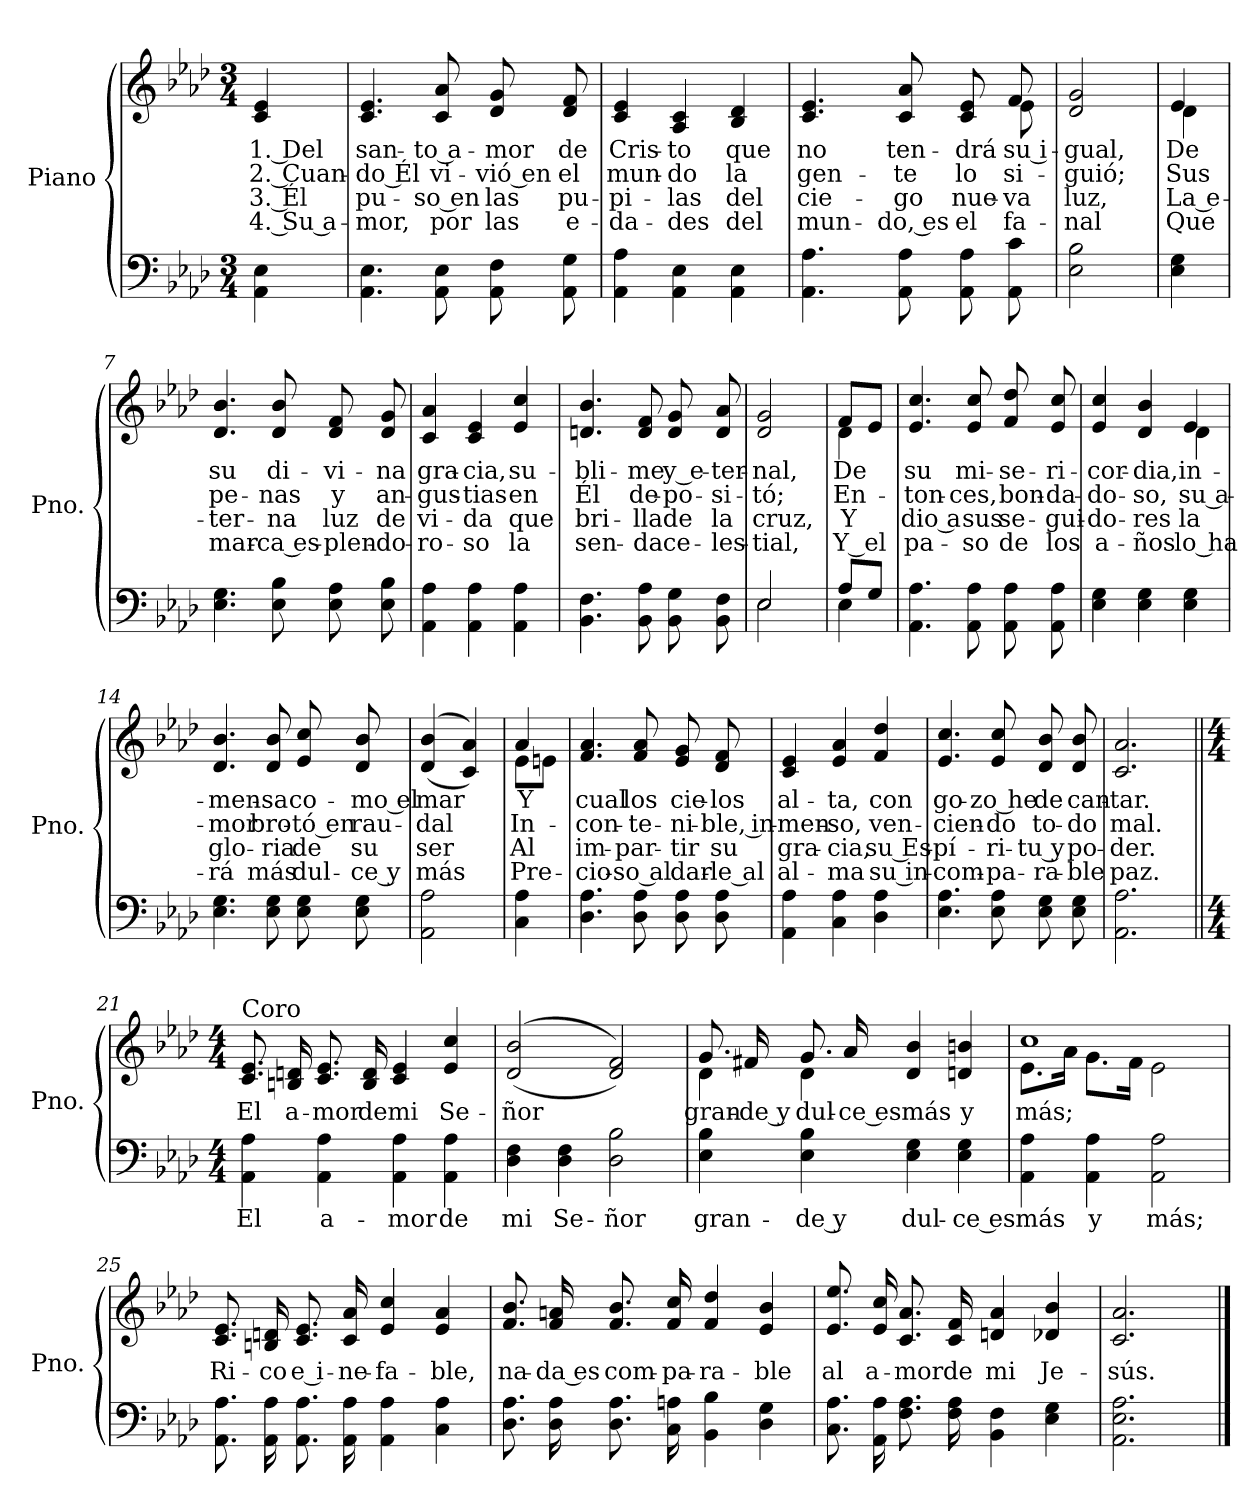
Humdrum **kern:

**kern	**text	**kern	**text	**text	**text	**text
*part1	*part1	*part1	*part1	*part1	*part1	*part1
*staff2	*staff2	*staff1	*staff1	*staff1	*staff1	*staff1
*I"Piano	*	*	*	*	*	*
*I'Pno.	*	*	*	*	*	*
*stria5	*	*stria5	*	*	*	*
*clefF4	*	*clefG2	*	*	*	*
*k[b-e-a-d-]	*	*k[b-e-a-d-]	*	*	*	*
*M3/4	*	*M3/4	*	*	*	*
=1	=1	=1	=1	=1	=1	=1
!	!	!	!LO:LY:b	!LO:LY:b	!LO:LY:b	!LO:LY:b
4AA-\ 4E-\	.	4c/ 4e-/	1. Del	2. Cuan-	3. Él	4. Su a-
=2	=2	=2	=2	=2	=2	=2
!	!	!	!LO:LY:b	!LO:LY:b	!LO:LY:b	!LO:LY:b
4.AA-\ 4.E-\	.	4.c/ 4.e-/	san-	-do Él	pu-	-mor,
!	!	!	!LO:LY:b	!LO:LY:b	!LO:LY:b	!LO:LY:b
8AA-\ 8E-\	.	8c/ 8a-/	-to a-	vi-	-so en	por
!	!	!	!LO:LY:b	!LO:LY:b	!LO:LY:b	!LO:LY:b
8AA-\ 8F\	.	8d-/ 8g/	-mor	-vió en	las	las
!	!	!	!LO:LY:b	!LO:LY:b	!LO:LY:b	!LO:LY:b
8AA-\ 8G\	.	8d-/ 8f/	de	el	pu-	e-
=3	=3	=3	=3	=3	=3	=3
!	!	!	!LO:LY:b	!LO:LY:b	!LO:LY:b	!LO:LY:b
4AA-\ 4A-\	.	4c/ 4e-/	Cris-	mun-	-pi-	-da-
!	!	!	!LO:LY:b	!LO:LY:b	!LO:LY:b	!LO:LY:b
4AA-\ 4E-\	.	4A-/ 4c/	-to	-do	-las	-des
!	!	!	!LO:LY:b	!LO:LY:b	!LO:LY:b	!LO:LY:b
4AA-\ 4E-\	.	4B-/ 4d-/	que	la	del	del
=4	=4	=4	=4	=4	=4	=4
!	!	!	!LO:LY:b	!LO:LY:b	!LO:LY:b	!LO:LY:b
*	*	*^	*	*	*	*
4.AA-\ 4.A-\	.	4.c/ 4.e-/	8ryy	no	gen-	cie-	mun-
!	!	!	!	!LO:LY:b	!LO:LY:b	!LO:LY:b	!LO:LY:b
*	*	*v	*v	*	*	*	*
8AA-\ 8A-\	.	8c/ 8a-/	ten-	-te	-go	-do, es
!	!	!	!LO:LY:b	!LO:LY:b	!LO:LY:b	!LO:LY:b
8AA-\ 8A-\	.	8c/ 8e-/	-drá	lo	nue-	el
!	!	!	!LO:LY:b	!LO:LY:b	!LO:LY:b	!LO:LY:b
*	*	*^	*	*	*	*
8AA-\ 8c\	.	8f/	8e-\	su i-	si-	-va	fa-
=5	=5	=5	=5	=5	=5	=5	=5
!	!	!	!	!LO:LY:b	!LO:LY:b	!LO:LY:b	!LO:LY:b
*	*	*v	*v	*	*	*	*
2E-\ 2B-\	.	2d-/ 2g/	-gual,	-guió;	luz,	-nal
!!LO:LB:g=z
=6	=6	=6	=6	=6	=6	=6
!	!	!	!LO:LY:b	!LO:LY:b	!LO:LY:b	!LO:LY:b
*	*	*^	*	*	*	*
4E-\ 4G\	.	4e-/	4d-\	De	Sus	La e-	Que
=7	=7	=7	=7	=7	=7	=7	=7
!	!	!	!	!LO:LY:b	!LO:LY:b	!LO:LY:b	!LO:LY:b
*	*	*v	*v	*	*	*	*
4.E-\ 4.G\	.	4.d-/ 4.b-/	su	pe-	-ter-	mar-
!	!	!	!LO:LY:b	!LO:LY:b	!LO:LY:b	!LO:LY:b
8E-\ 8B-\	.	8d-/ 8b-/	di-	-nas	-na	-ca es-
!	!	!	!LO:LY:b	!LO:LY:b	!LO:LY:b	!LO:LY:b
8E-\ 8A-\	.	8d-/ 8f/	-vi-	y	luz	-plen-
!	!	!	!LO:LY:b	!LO:LY:b	!LO:LY:b	!LO:LY:b
8E-\ 8B-\	.	8d-/ 8g/	-na	an-	de	-do-
=8	=8	=8	=8	=8	=8	=8
!	!	!	!LO:LY:b	!LO:LY:b	!LO:LY:b	!LO:LY:b
4AA-\ 4A-\	.	4c/ 4a-/	gra-	-gus-	vi-	-ro-
!	!	!	!LO:LY:b	!LO:LY:b	!LO:LY:b	!LO:LY:b
4AA-\ 4A-\	.	4c/ 4e-/	-cia,	-tias	-da	-so
!	!	!	!LO:LY:b	!LO:LY:b	!LO:LY:b	!LO:LY:b
4AA-\ 4A-\	.	4e-/ 4cc/	su-	en	que	la
=9	=9	=9	=9	=9	=9	=9
!	!	!	!LO:LY:b	!LO:LY:b	!LO:LY:b	!LO:LY:b
4.BB-\ 4.F\	.	4.dn/ 4.b-/	-bli-	Él	bri-	sen-
!	!	!	!LO:LY:b	!LO:LY:b	!LO:LY:b	!LO:LY:b
8BB-\ 8A-\	.	8d/ 8f/	-me	de-	-lla	-da
!	!	!	!LO:LY:b	!LO:LY:b	!LO:LY:b	!LO:LY:b
8BB-\ 8G\	.	8d/ 8g/	y e-	-po-	de	ce-
!	!	!	!LO:LY:b	!LO:LY:b	!LO:LY:b	!LO:LY:b
8BB-\ 8F\	.	8d/ 8a-/	-ter-	-si-	la	-les-
=10	=10	=10	=10	=10	=10	=10
*^	*	*	*	*	*	*
!	!	!	!	!LO:LY:b	!LO:LY:b	!LO:LY:b	!LO:LY:b
2E-/	2E-\	.	2d-/ 2g/	-nal,	-tó;	cruz,	-tial,
!!LO:LB:g=z
=11	=11	=11	=11	=11	=11	=11	=11
!	!	!	!	!LO:LY:b	!LO:LY:b	!LO:LY:b	!LO:LY:b
*	*	*	*^	*	*	*	*
8A-/L	4E-\	.	8f/L	4d-\	De	En-	Y	Y el
8G/J	.	.	8e-/J	.	.	.	.	.
*v	*v	*	*	*	*	*	*	*
*	*	*v	*v	*	*	*	*
=12	=12	=12	=12	=12	=12	=12
!	!	!	!LO:LY:b	!LO:LY:b	!LO:LY:b	!LO:LY:b
4.AA-\ 4.A-\	.	4.e-/ 4.cc/	su	-ton-	dio a	pa-
!	!	!	!LO:LY:b	!LO:LY:b	!LO:LY:b	!LO:LY:b
8AA-\ 8A-\	.	8e-/ 8cc/	mi-	-ces,	sus	-so
!	!	!	!LO:LY:b	!LO:LY:b	!LO:LY:b	!LO:LY:b
8AA-\ 8A-\	.	8f/ 8dd-/	-se-	bon-	se-	de
!	!	!	!LO:LY:b	!LO:LY:b	!LO:LY:b	!LO:LY:b
8AA-\ 8A-\	.	8e-/ 8cc/	-ri-	-da-	-gui-	los
=13	=13	=13	=13	=13	=13	=13
!	!	!	!LO:LY:b	!LO:LY:b	!LO:LY:b	!LO:LY:b
*	*	*^	*	*	*	*
4E-\ 4G\	.	4e-/ 4cc/	2ryy	-cor-	-do-	-do-	a-
!	!	!	!	!LO:LY:b	!LO:LY:b	!LO:LY:b	!LO:LY:b
4E-\ 4G\	.	4d-/ 4b-/	.	-dia,	-so,	-res	-ños
!	!	!	!	!LO:LY:b	!LO:LY:b	!LO:LY:b	!LO:LY:b
4E-\ 4G\	.	4e-/	4d-\	in-	su a-	la	lo ha-
=14	=14	=14	=14	=14	=14	=14	=14
!	!	!	!	!LO:LY:b	!LO:LY:b	!LO:LY:b	!LO:LY:b
*	*	*v	*v	*	*	*	*
4.E-\ 4.G\	.	4.d-/ 4.b-/	-men-	-mor	glo-	-rá
!	!	!	!LO:LY:b	!LO:LY:b	!LO:LY:b	!LO:LY:b
8E-\ 8G\	.	8d-/ 8b-/	-sa	bro-	-ria	más
!	!	!	!LO:LY:b	!LO:LY:b	!LO:LY:b	!LO:LY:b
8E-\ 8G\	.	8e-/ 8cc/	co-	-tó en	de	dul-
!	!	!	!LO:LY:b	!LO:LY:b	!LO:LY:b	!LO:LY:b
8E-\ 8G\	.	8d-/ 8b-/	-mo el	rau-	su	-ce y
=15	=15	=15	=15	=15	=15	=15
!	!	!	!LO:LY:b	!LO:LY:b	!LO:LY:b	!LO:LY:b
2AA-\ 2A-\	.	((4d-/ 4b-/	mar	-dal	ser	más
.	.	4c/ 4a-/))	.	.	.	.
!!LO:LB:g=z
=16	=16	=16	=16	=16	=16	=16
!	!	!	!LO:LY:b	!LO:LY:b	!LO:LY:b	!LO:LY:b
*	*	*^	*	*	*	*
4C\ 4A-\	.	4a-/	8e-\L	Y	In-	Al	Pre-
.	.	.	8en\J	.	.	.	.
=17	=17	=17	=17	=17	=17	=17	=17
!	!	!	!	!LO:LY:b	!LO:LY:b	!LO:LY:b	!LO:LY:b
*	*	*v	*v	*	*	*	*
4.D-\ 4.A-\	.	4.f/ 4.a-/	cual	-con-	im-	-cio-
!	!	!	!LO:LY:b	!LO:LY:b	!LO:LY:b	!LO:LY:b
8D-\ 8A-\	.	8f/ 8a-/	los	-te-	-par-	-so al
!	!	!	!LO:LY:b	!LO:LY:b	!LO:LY:b	!LO:LY:b
8D-\ 8A-\	.	8e-/ 8g/	cie-	-ni-	-tir	dar-
!	!	!	!LO:LY:b	!LO:LY:b	!LO:LY:b	!LO:LY:b
8D-\ 8A-\	.	8d-/ 8f/	-los	-ble, in-	su	-le al
=18	=18	=18	=18	=18	=18	=18
!	!	!	!LO:LY:b	!LO:LY:b	!LO:LY:b	!LO:LY:b
4AA-\ 4A-\	.	4c/ 4e-/	al-	-men-	gra-	al-
!	!	!	!LO:LY:b	!LO:LY:b	!LO:LY:b	!LO:LY:b
4C\ 4A-\	.	4e-/ 4a-/	-ta,	-so,	-cia,	-ma
!	!	!	!LO:LY:b	!LO:LY:b	!LO:LY:b	!LO:LY:b
4D-\ 4A-\	.	4f/ 4dd-/	con	ven-	su Es-	su in-
=19	=19	=19	=19	=19	=19	=19
!	!	!	!LO:LY:b	!LO:LY:b	!LO:LY:b	!LO:LY:b
4.E-\ 4.A-\	.	4.e-/ 4.cc/	go-	-cien-	-pí-	-com-
!	!	!	!LO:LY:b	!LO:LY:b	!LO:LY:b	!LO:LY:b
8E-\ 8A-\	.	8e-/ 8cc/	-zo he	-do	-ri-	-pa-
!	!	!	!LO:LY:b	!LO:LY:b	!LO:LY:b	!LO:LY:b
8E-\ 8G\	.	8d-/ 8b-/	de	to-	-tu y	-ra-
!	!	!	!LO:LY:b	!LO:LY:b	!LO:LY:b	!LO:LY:b
8E-\ 8G\	.	8d-/ 8b-/	can-	-do	po-	-ble
=20	=20	=20	=20	=20	=20	=20
!	!	!	!LO:LY:b	!LO:LY:b	!LO:LY:b	!LO:LY:b
2.AA-\ 2.A-\	.	2.c/ 2.a-/	-tar.	mal.	-der.	paz.
!!LO:PB:g=z
=21||	=21||	=21||	=21||	=21||	=21||	=21||
*M4/4	*	*M4/4	*	*	*	*
!	!	!LO:TX:a:t=Coro	!	!	!	!
!	!LO:LY:b	!	!LO:LY:b	!	!	!
4AA-\ 4A-\	El	8.c/ 8.e-/	El	.	.	.
!	!	!	!LO:LY:b	!	!	!
.	.	16Bn/ 16dn/	a-	.	.	.
!	!LO:LY:b	!	!LO:LY:b	!	!	!
4AA-\ 4A-\	a-	8.c/ 8.e-/	-mor	.	.	.
!	!	!	!LO:LY:b	!	!	!
.	.	16B/ 16d/	de	.	.	.
!	!LO:LY:b	!	!LO:LY:b	!	!	!
4AA-\ 4A-\	-mor	4c/ 4e-/	mi	.	.	.
!	!LO:LY:b	!	!LO:LY:b	!	!	!
4AA-\ 4A-\	de	4e-/ 4cc/	Se-	.	.	.
=22	=22	=22	=22	=22	=22	=22
!	!LO:LY:b	!	!LO:LY:b	!	!	!
4D-\ 4F\	mi	((>2d-/ 2b-/	-ñor	.	.	.
!	!LO:LY:b	!	!	!	!	!
4D-\ 4F\	Se-	.	.	.	.	.
!	!LO:LY:b	!	!	!	!	!
2D-\ 2B-\	-ñor	2d-/ 2f/))	.	.	.	.
=23	=23	=23	=23	=23	=23	=23
!	!LO:LY:b	!	!LO:LY:b	!	!	!
*	*	*^	*	*	*	*
4E-\ 4B-\	gran-	8.g/	4d-\	gran-	.	.	.
!	!	!	!	!LO:LY:b	!	!	!
.	.	16f#X/	.	-de y	.	.	.
!	!LO:LY:b	!	!	!LO:LY:b	!	!	!
4E-\ 4B-\	-de y	8.g/	4d-\	dul-	.	.	.
!	!	!	!	!LO:LY:b	!	!	!
.	.	16a-/	.	-ce es	.	.	.
!	!LO:LY:b	!	!	!LO:LY:b	!	!	!
4E-\ 4G\	dul-	4d-/ 4b-/	2ryy	más	.	.	.
!	!LO:LY:b	!	!	!LO:LY:b	!	!	!
4E-\ 4G\	-ce es	4dn/ 4bn/	.	y	.	.	.
=24	=24	=24	=24	=24	=24	=24	=24
!	!LO:LY:b	!	!	!LO:LY:b	!	!	!
4AA-\ 4A-\	más	1cc	8.e-\L	más;	.	.	.
.	.	.	16a-\Jk	.	.	.	.
!	!LO:LY:b	!	!	!	!	!	!
4AA-\ 4A-\	y	.	8.g\L	.	.	.	.
.	.	.	16f\Jk	.	.	.	.
!	!LO:LY:b	!	!	!	!	!	!
2AA-\ 2A-\	más;	.	2e-\	.	.	.	.
!!LO:LB:g=z
=25	=25	=25	=25	=25	=25	=25	=25
!	!	!	!	!LO:LY:b	!	!	!
*	*	*v	*v	*	*	*	*
8.AA-\ 8.A-\	.	8.c/ 8.e-/	Ri-	.	.	.
!	!	!	!LO:LY:b	!	!	!
16AA-\ 16A-\	.	16Bn/ 16dn/	-co	.	.	.
!	!	!	!LO:LY:b	!	!	!
8.AA-\ 8.A-\	.	8.c/ 8.e-/	e i-	.	.	.
!	!	!	!LO:LY:b	!	!	!
16AA-\ 16A-\	.	16c/ 16a-/	-ne-	.	.	.
!	!	!	!LO:LY:b	!	!	!
4AA-\ 4A-\	.	4e-/ 4cc/	-fa-	.	.	.
!	!	!	!LO:LY:b	!	!	!
4C\ 4A-\	.	4e-/ 4a-/	-ble,	.	.	.
=26	=26	=26	=26	=26	=26	=26
!	!	!	!LO:LY:b	!	!	!
8.D-\ 8.A-\	.	8.f/ 8.b-/	na-	.	.	.
!	!	!	!LO:LY:b	!	!	!
16D-\ 16A-\	.	16f/ 16an/	-da es	.	.	.
!	!	!	!LO:LY:b	!	!	!
8.D-\ 8.A-\	.	8.f/ 8.b-/	com-	.	.	.
!	!	!	!LO:LY:b	!	!	!
16C\ 16An\	.	16f/ 16cc/	-pa-	.	.	.
!	!	!	!LO:LY:b	!	!	!
4BB-\ 4B-\	.	4f/ 4dd-/	-ra-	.	.	.
!	!	!	!LO:LY:b	!	!	!
4D-\ 4G\	.	4e-/ 4b-/	-ble	.	.	.
=27	=27	=27	=27	=27	=27	=27
!	!	!	!LO:LY:b	!	!	!
8.C\ 8.A-\	.	8.e-/ 8.ee-/	al	.	.	.
!	!	!	!LO:LY:b	!	!	!
16AA-\ 16A-\	.	16e-/ 16cc/	a-	.	.	.
!	!	!	!LO:LY:b	!	!	!
8.F\ 8.A-\	.	8.c/ 8.a-/	-mor	.	.	.
!	!	!	!LO:LY:b	!	!	!
16F\ 16A-\	.	16c/ 16f/	de	.	.	.
!	!	!	!LO:LY:b	!	!	!
4BB-\ 4F\	.	4dn/ 4a-/	mi	.	.	.
!	!	!	!LO:LY:b	!	!	!
4E-\ 4G\	.	4d-X/ 4b-/	Je-	.	.	.
=28	=28	=28	=28	=28	=28	=28
!	!	!	!LO:LY:b	!	!	!
2.AA-\ 2.E-\ 2.A-\	.	2.c/ 2.a-/	-sús.	.	.	.
==	==	==	==	==	==	==
*-	*-	*-	*-	*-	*-	*-
